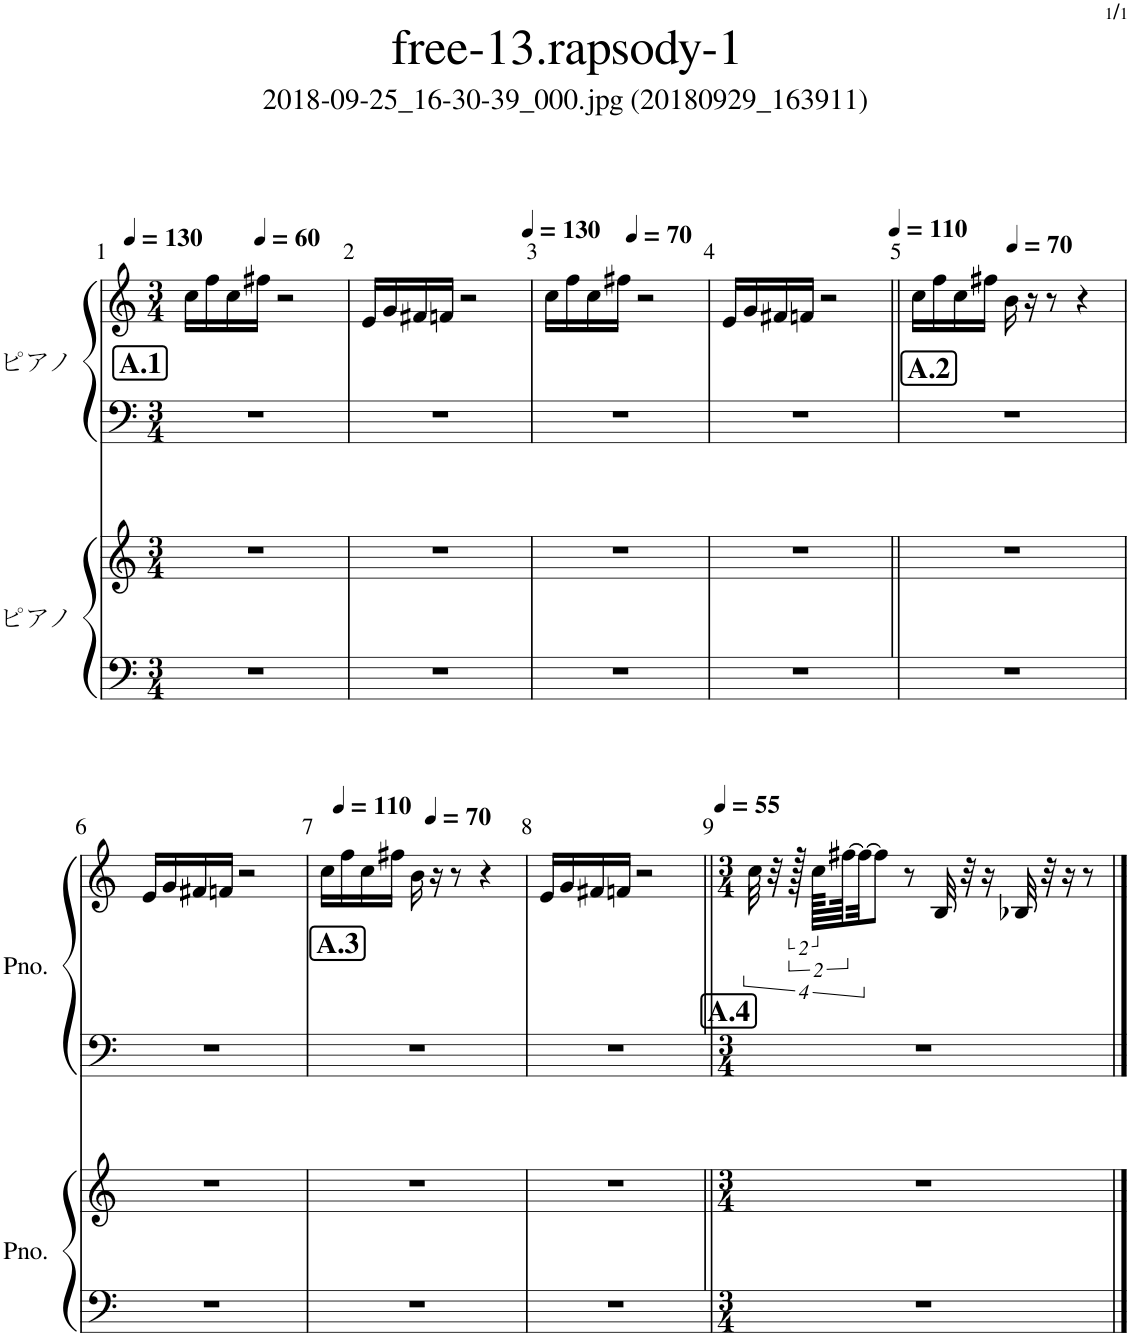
**kern	**kern	**kern	**kern
*part2	*part2	*part1	*part1
*staff4	*staff3	*staff2	*staff1
*I"ピアノ	*	*I"ピアノ	*
*clefF4	*clefG2	*clefF4	*clefG2
*k[]	*k[]	*k[]	*k[]
*M3/4	*M3/4	*M3/4	*M3/4
*MM130	*MM130	*MM130	*MM130
!!LO:REH:place=s1:b:B:cj:fs=14:t=A.1
=1	=1	=1	=1
2.r	2.r	2.r	16cc\LL
.	.	.	16ff\
.	.	.	16cc\
.	.	.	16ff#X\JJ
*	*	*	*MM60
.	.	.	2r
=2	=2	=2	=2
2.r	2.r	2.r	16e/LL
.	.	.	16g/
.	.	.	16f#X/
.	.	.	16fn/JJ
.	.	.	2r
=3	=3	=3	=3
*	*	*	*MM130
2.r	2.r	2.r	16cc\LL
.	.	.	16ff\
.	.	.	16cc\
.	.	.	16ff#X\JJ
*	*	*	*MM70
.	.	.	2r
=4	=4	=4	=4
2.r	2.r	2.r	16e/LL
.	.	.	16g/
.	.	.	16f#X/
.	.	.	16fn/JJ
.	.	.	2r
=5||	=5||	=5||	=5||
!!LO:REH:place=s1:b:B:cj:fs=14:t=A.2
*	*	*	*MM110
2.r	2.r	2.r	16cc\LL
.	.	.	16ff\
.	.	.	16cc\
.	.	.	16ff#X\JJ
*	*	*	*MM70
.	.	.	16b\
.	.	.	16r
.	.	.	8r
.	.	.	4r
!!LO:LB:g=z
=6	=6	=6	=6
2.r	2.r	2.r	16e/LL
.	.	.	16g/
.	.	.	16f#X/
.	.	.	16fn/JJ
.	.	.	2r
=7	=7	=7	=7
!!LO:REH:place=s1:b:B:cj:fs=14:t=A.3
*	*	*	*MM110
2.r	2.r	2.r	16cc\LL
.	.	.	16ff\
.	.	.	16cc\
.	.	.	16ff#X\JJ
*	*	*	*MM70
.	.	.	16b\
.	.	.	16r
.	.	.	8r
.	.	.	4r
=8	=8	=8	=8
2.r	2.r	2.r	16e/LL
.	.	.	16g/
.	.	.	16f#X/
.	.	.	16fn/JJ
.	.	.	2r
=9||	=9||	=9||	=9||
!!LO:REH:place=s1:b:B:cj:fs=14:t=A.4
*M3/4	*M3/4	*M3/4	*M3/4
*	*	*	*MM55
2.r	2.r	2.r	32cc\
.	.	.	32r
.	.	.	128r
.	.	.	128cc\KLLLL
.	.	.	[64ff#X\J
.	.	.	32ff#\JJ_
.	.	.	8ff#\J]
.	.	.	8r
.	.	.	32B/
.	.	.	32r
.	.	.	16r
.	.	.	32B-X/
.	.	.	32r
.	.	.	16r
.	.	.	8r
==	==	==	==
*-	*-	*-	*-
